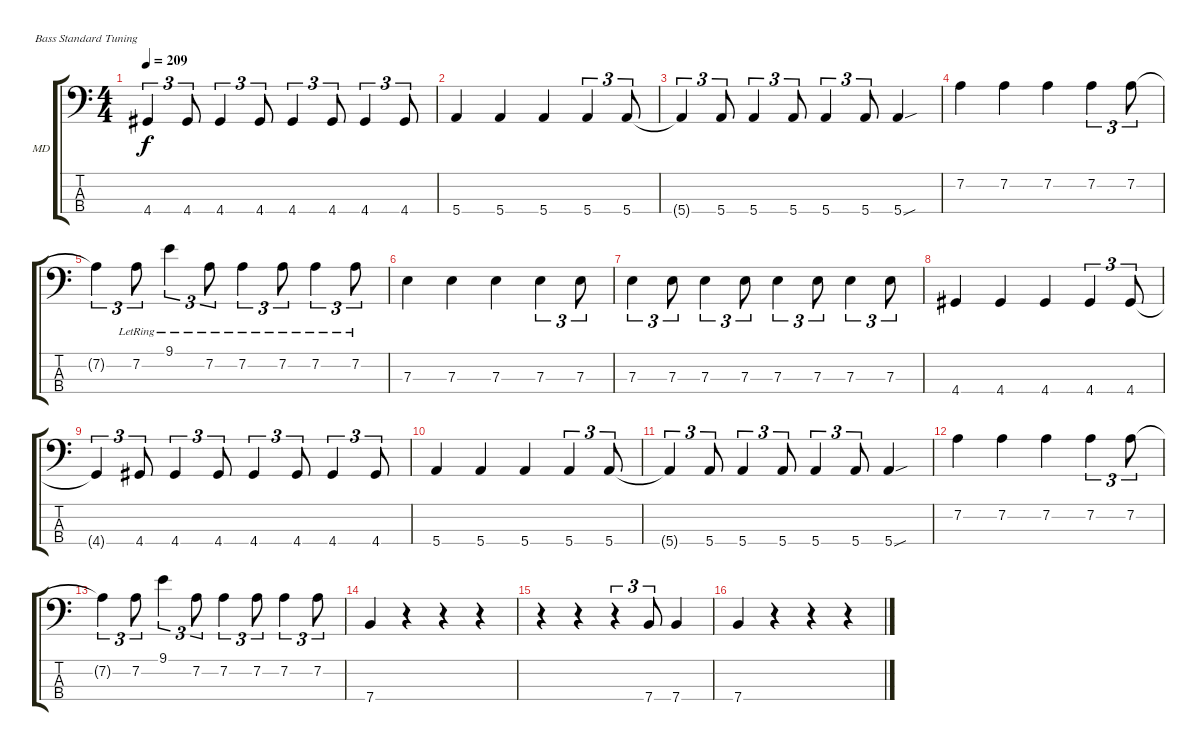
\defaultSystemsLayout 4
\bracketExtendMode groupsimilarinstruments
\firstSystemTrackNameOrientation horizontal
\otherSystemsTrackNameOrientation horizontal
\track ("Bass - Mike Dirnt" "MD") {instrument electricbassfinger}
\staff {score tabs}
\tuning (G2 D2 A1 E1)
\ts (4 4)
\tempo 209
\clef f4
\ks c
4.4{t}.4{tu (3 2) dy f} 4.4.8{tu (3 2)} 4.4.4{tu (3 2)} 4.4.8{tu (3 2)} 4.4.4{tu (3 2)} 4.4.8{tu (3 2)} 4.4.4{tu (3 2)} 4.4.8{tu (3 2)} |
5.4.4 5.4.4 5.4.4 5.4.4{tu (3 2)} 5.4.8{tu (3 2)} |
5.4{t}.4{tu (3 2)} 5.4.8{tu (3 2)} 5.4.4{tu (3 2)} 5.4.8{tu (3 2)} 5.4.4{tu (3 2)} 5.4.8{tu (3 2)} 5.4{sou}.4 |
7.2.4 7.2.4 7.2.4 7.2.4{tu (3 2)} 7.2.8{tu (3 2)} |
7.2{t}.4{tu (3 2)} 7.2{lr}.8{tu (3 2)} 9.1{lr}.4{tu (3 2)} 7.2{lr}.8{tu (3 2)} 7.2{lr}.4{tu (3 2)} 7.2{lr}.8{tu (3 2)} 7.2{lr}.4{tu (3 2)} 7.2{lr}.8{tu (3 2)} |
7.3.4 7.3.4 7.3.4 7.3.4{tu (3 2)} 7.3.8{tu (3 2)} |
7.3.4{tu (3 2)} 7.3.8{tu (3 2)} 7.3.4{tu (3 2)} 7.3.8{tu (3 2)} 7.3.4{tu (3 2)} 7.3.8{tu (3 2)} 7.3.4{tu (3 2)} 7.3.8{tu (3 2)} |
4.4.4 4.4.4 4.4.4 4.4.4{tu (3 2)} 4.4.8{tu (3 2)} |
4.4{t}.4{tu (3 2)} 4.4.8{tu (3 2)} 4.4.4{tu (3 2)} 4.4.8{tu (3 2)} 4.4.4{tu (3 2)} 4.4.8{tu (3 2)} 4.4.4{tu (3 2)} 4.4.8{tu (3 2)} |
5.4.4 5.4.4 5.4.4 5.4.4{tu (3 2)} 5.4.8{tu (3 2)} |
5.4{t}.4{tu (3 2)} 5.4.8{tu (3 2)} 5.4.4{tu (3 2)} 5.4.8{tu (3 2)} 5.4.4{tu (3 2)} 5.4.8{tu (3 2)} 5.4{sou}.4 |
7.2.4 7.2.4 7.2.4 7.2.4{tu (3 2)} 7.2.8{tu (3 2)} |
7.2{t}.4{tu (3 2)} 7.2.8{tu (3 2)} 9.1.4{tu (3 2)} 7.2.8{tu (3 2)} 7.2.4{tu (3 2)} 7.2.8{tu (3 2)} 7.2.4{tu (3 2)} 7.2.8{tu (3 2)} |
7.4.4 r.4 r.4 r.4 |
r.4 r.4 r.4{tu (3 2)} 7.4.8{tu (3 2)} 7.4.4 |
7.4.4 r.4 r.4 r.4
